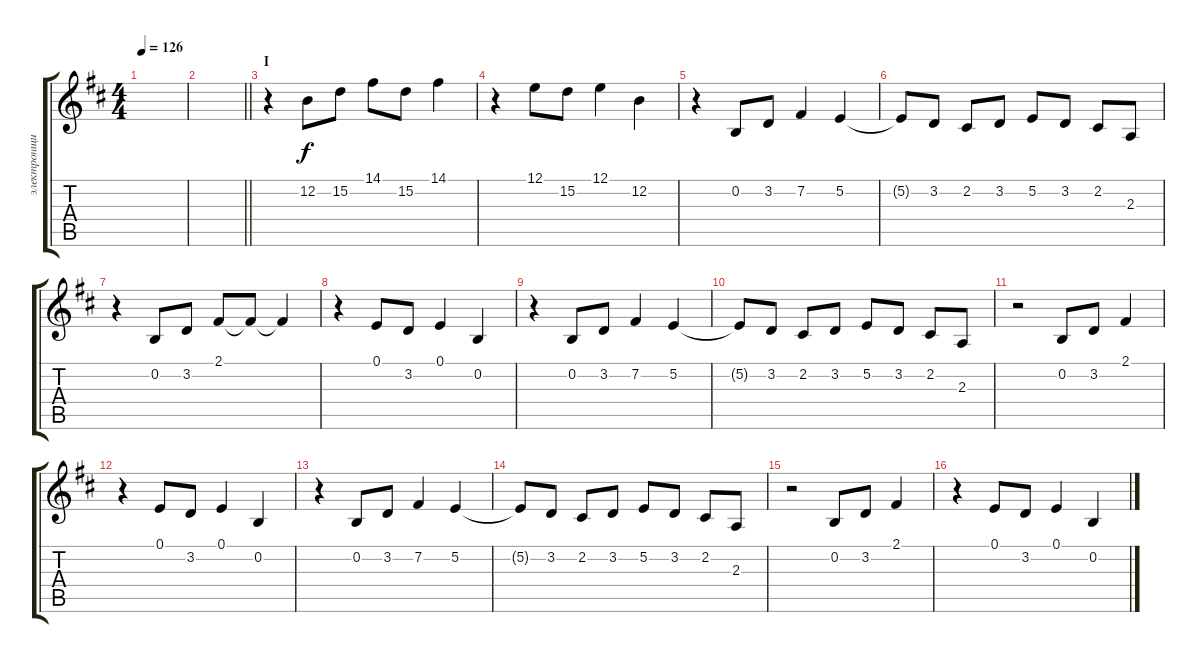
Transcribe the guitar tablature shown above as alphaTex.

\track ("электронщина" "электронщи") {instrument fx7echoes}
\staff {score tabs}
\tuning (E4 B3 G3 D3 A2 E2) {hide}
\ts (4 4)
\tempo 126
\clef g2
\ks d
|
\barLineRight lightlight
|
\section ("" "I")
r.4 12.2.8 15.2.8 14.1.8 15.2.8 14.1.4 |
r.4 12.1.8 15.2.8 12.1.4 12.2.4 |
r.4 0.2.8 3.2.8 7.2.4 5.2.4 |
5.2{t}.8 3.2.8 2.2.8 3.2.8 5.2.8 3.2.8 2.2.8 2.3.8 |
r.4 0.2.8 3.2.8 2.1.8 2.1{t}.8 2.1{t}.4 |
r.4 0.1.8 3.2.8 0.1.4 0.2.4 |
r.4 0.2.8 3.2.8 7.2.4 5.2.4 |
5.2{t}.8 3.2.8 2.2.8 3.2.8 5.2.8 3.2.8 2.2.8 2.3.8 |
r.2 0.2.8 3.2.8 2.1.4 |
r.4 0.1.8 3.2.8 0.1.4 0.2.4 |
r.4 0.2.8 3.2.8 7.2.4 5.2.4 |
5.2{t}.8 3.2.8 2.2.8 3.2.8 5.2.8 3.2.8 2.2.8 2.3.8 |
r.2 0.2.8 3.2.8 2.1.4 |
r.4 0.1.8 3.2.8 0.1.4 0.2.4
